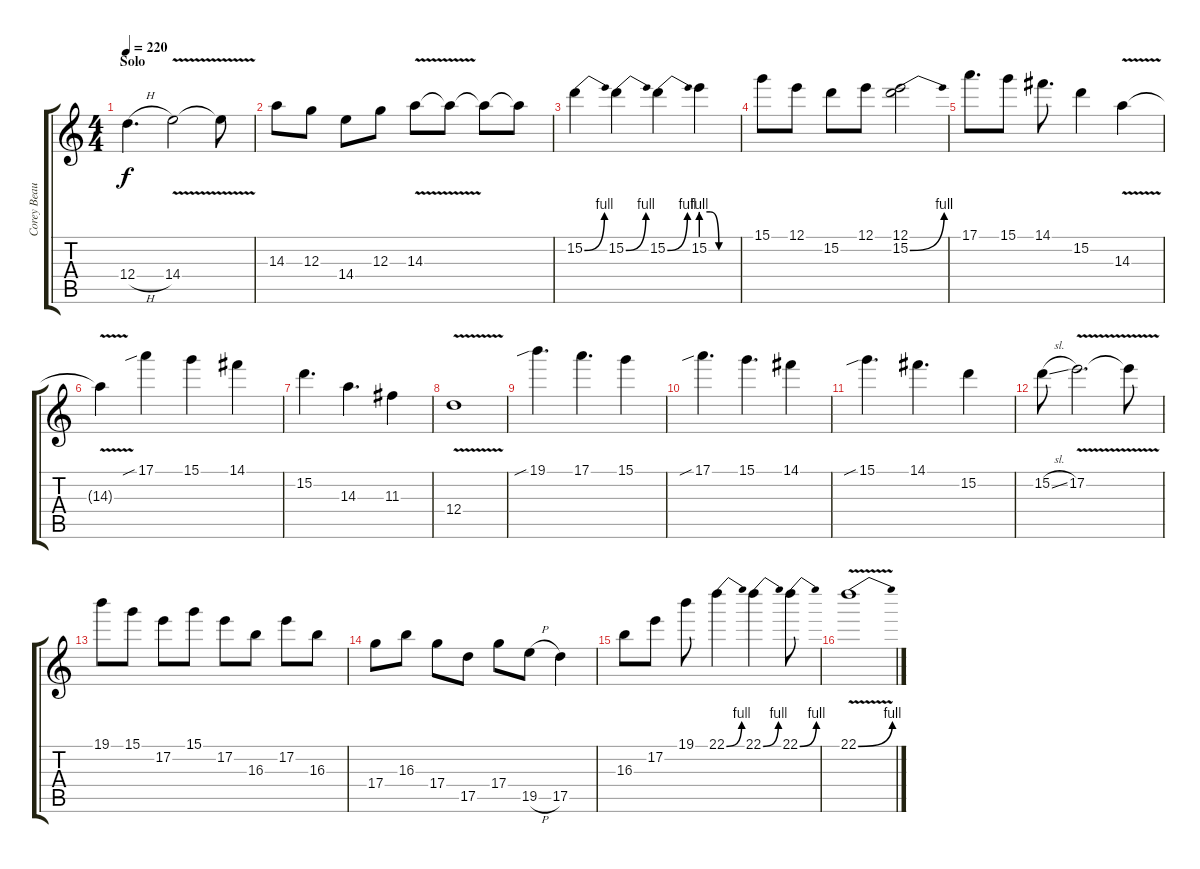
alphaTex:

\track ("Corey Beaulieu" "Corey Beau") {instrument distortionguitar}
\staff {score tabs}
\tuning (E4 B3 G3 D3 A2 E2) {hide}
\ts (4 4)
\section ("" "Solo")
\tempo 220
\clef g2
\ks c
12.4{h}.4{d dy f} 14.4{v}.2 14.4{t}.8 |
14.3.8 12.3.8 14.4.8 12.3.8 14.3{v}.8 14.3{t}.8 14.3{t}.8 14.3{t}.8 |
15.2{be (bend 0 0 60 4)}.4 15.2{be (bend 0 0 60 4)}.4 15.2{be (bend 0 0 60 4)}.4 15.2{be (custom 0 4 15 4 30 0 60 0)}.4 |
15.1.8 12.1.8 15.2.8 12.1.8 (12.1 15.2{be (bend 0 0 60 4)}).2 |
17.1.8{d} 15.1.8 14.1.8{d} 15.2.4 14.3{v}.4 |
14.3{t}.4 17.1{sib}.4 15.1.4 14.1.4 |
15.2.4{d} 14.3.4{d} 11.3.4 |
12.4{v}.1 |
19.1{sib}.4{d} 17.1.4{d} 15.1.4 |
17.1{sib}.4{d} 15.1.4{d} 14.1.4 |
15.1{sib}.4{d} 14.1.4{d} 15.2.4 |
15.2{sl}.8 17.2{v}.2{d} 17.2{t}.8 |
19.1.8 15.1.8 17.2.8 15.1.8 17.2.8 16.3.8 17.2.8 16.3.8 |
17.4.8 16.3.8 17.4.8 17.5.8 17.4.8 19.5{h}.8 17.5.4 |
16.3.8 17.2.8 19.1.8 22.1{be (bend 0 0 60 4)}.4 22.1{be (bend 0 0 60 4)}.4 22.1{be (bend 0 0 60 4)}.8 |
22.1{be (bend 0 0 60 4) v}.1
